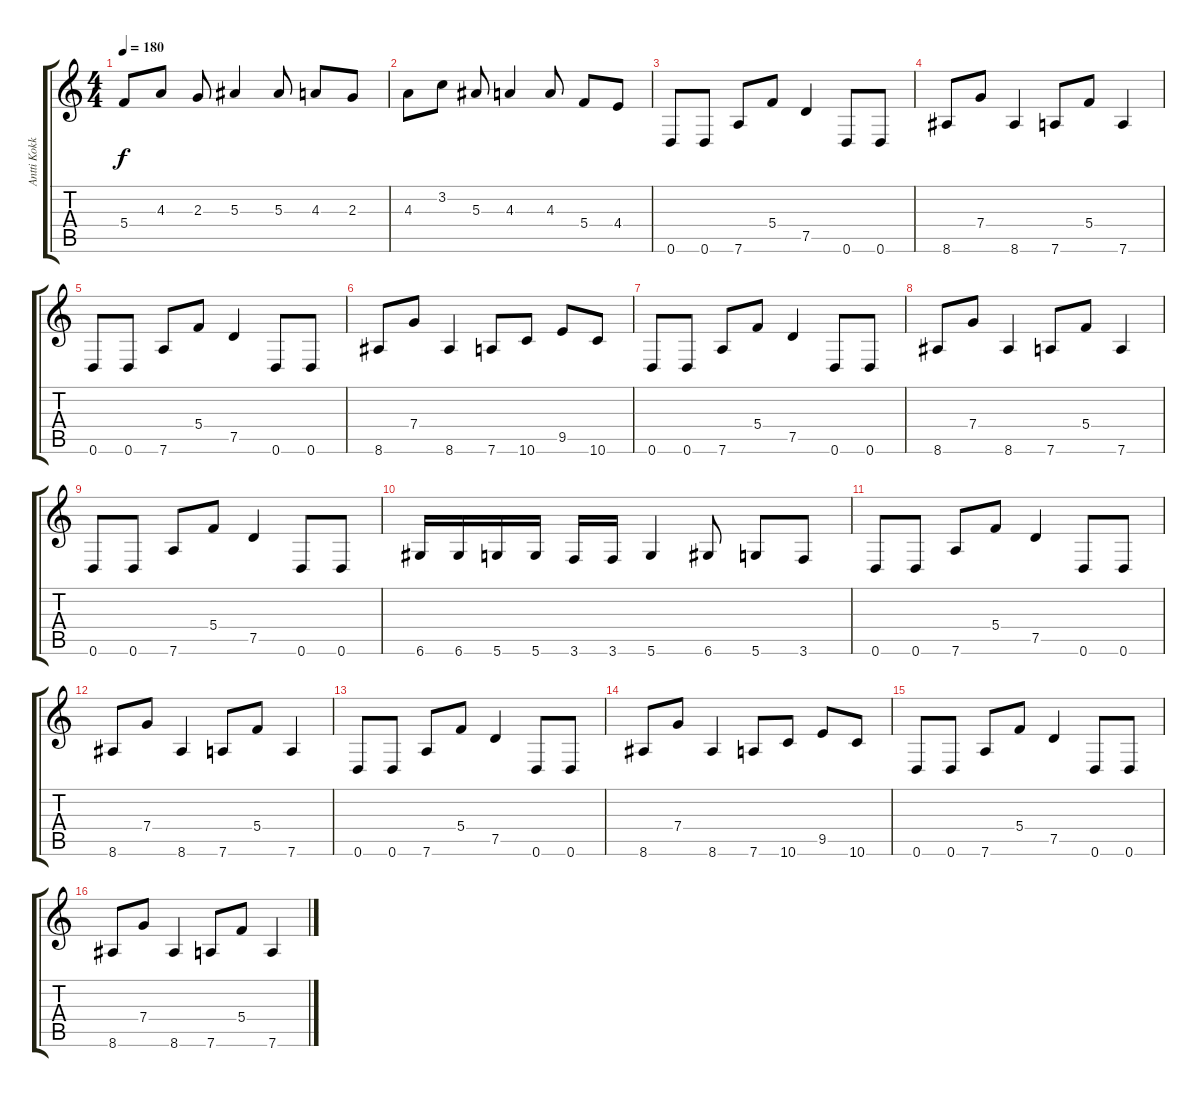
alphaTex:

\track ("Antti Kokko" "Antti Kokk") {instrument distortionguitar}
\staff {score tabs}
\tuning (D4 A3 F3 C3 G2 D2) {hide}
\ts (4 4)
\tempo 180
\clef g2
\ks c
5.4.8{dy f instrument distortionguitar} 4.3.8 2.3.8 5.3.4 5.3.8 4.3.8 2.3.8 |
4.3.8 3.2.8 5.3.8 4.3.4 4.3.8 5.4.8 4.4.8 |
0.6.8 0.6.8 7.6.8 5.4.8 7.5.4 0.6.8 0.6.8 |
8.6.8 7.4.8 8.6.4 7.6.8 5.4.8 7.6.4 |
0.6.8 0.6.8 7.6.8 5.4.8 7.5.4 0.6.8 0.6.8 |
8.6.8 7.4.8 8.6.4 7.6.8 10.6.8 9.5.8 10.6.8 |
0.6.8 0.6.8 7.6.8 5.4.8 7.5.4 0.6.8 0.6.8 |
8.6.8 7.4.8 8.6.4 7.6.8 5.4.8 7.6.4 |
0.6.8 0.6.8 7.6.8 5.4.8 7.5.4 0.6.8 0.6.8 |
6.6.16 6.6.16 5.6.16 5.6.16 3.6.16 3.6.16 5.6.4 6.6.8 5.6.8 3.6.8 |
0.6.8 0.6.8 7.6.8 5.4.8 7.5.4 0.6.8 0.6.8 |
8.6.8 7.4.8 8.6.4 7.6.8 5.4.8 7.6.4 |
0.6.8 0.6.8 7.6.8 5.4.8 7.5.4 0.6.8 0.6.8 |
8.6.8 7.4.8 8.6.4 7.6.8 10.6.8 9.5.8 10.6.8 |
0.6.8 0.6.8 7.6.8 5.4.8 7.5.4 0.6.8 0.6.8 |
8.6.8 7.4.8 8.6.4 7.6.8 5.4.8 7.6.4
